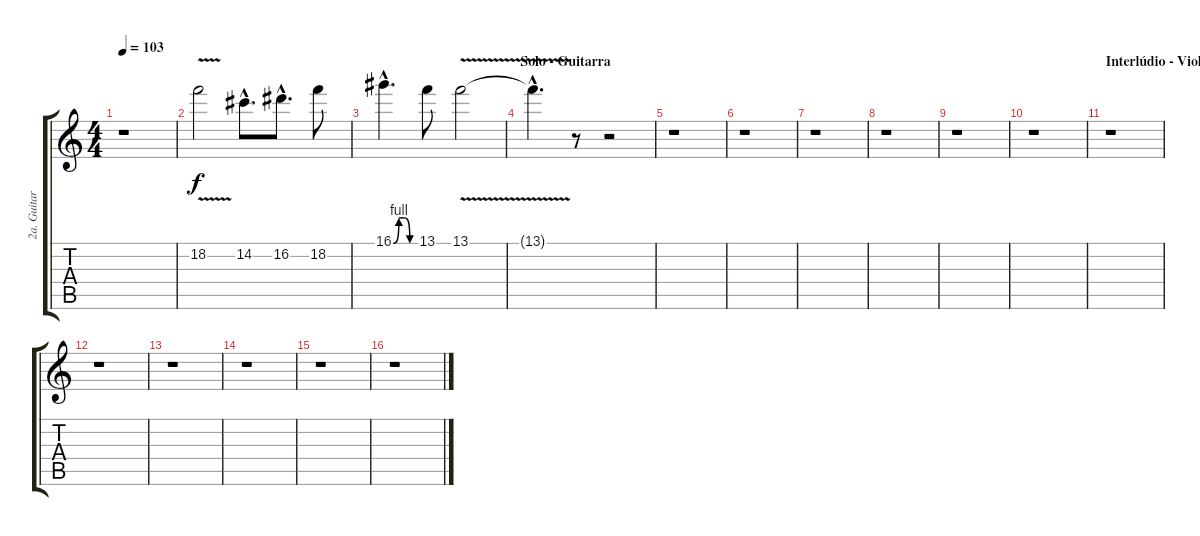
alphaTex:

\track ("2a. Guitarra solo" "2a. Guitar") {instrument overdrivenguitar}
\staff {score tabs}
\tuning (E4 B3 G3 D3 A2 E2) {hide}
\ts (4 4)
\tempo 103
\clef g2
\ks c
r.1{dy f} |
18.2{v}.2 14.2{hac}.8{d} 16.2{hac}.8{d} 18.2.8 |
16.1{be (custom 0 0 15 4 30 4 45 0 60 0) hac}.4{d} 13.1.8 13.1{v}.2 |
\section ("" "Solo - Guitarra")
13.1{hac t}.4{d} r.8 r.2 |
r.1 |
r.1 |
r.1 |
r.1 |
r.1 |
r.1 |
\section ("" "Interlúdio - Violino")
r.1 |
r.1 |
r.1 |
r.1 |
r.1 |
r.1
